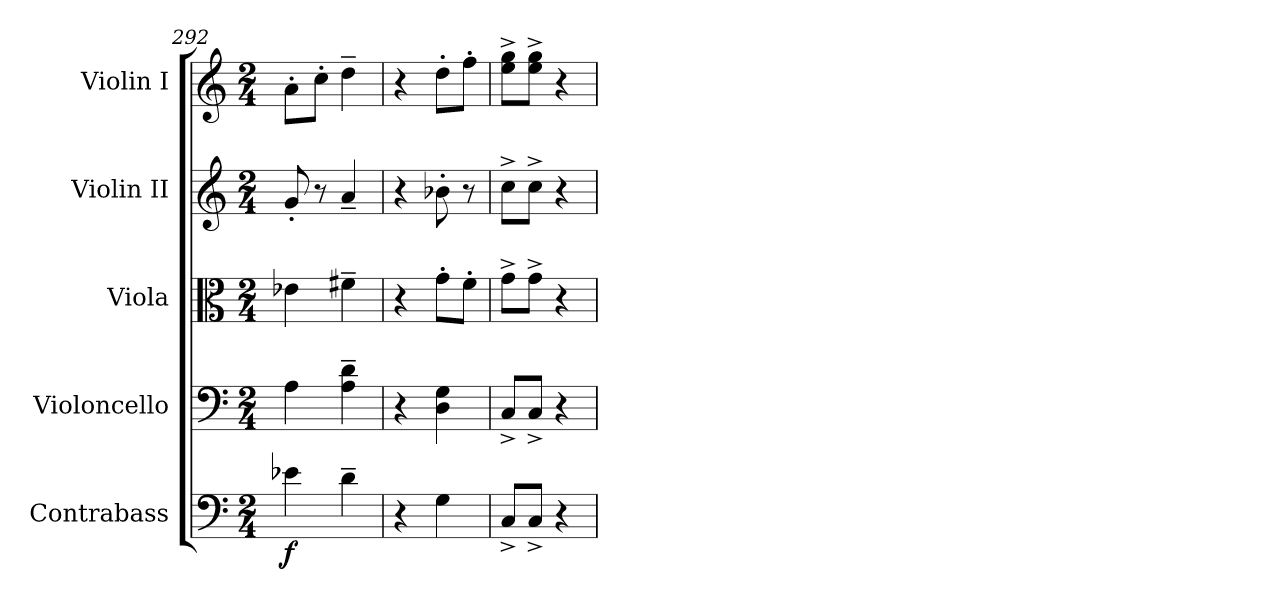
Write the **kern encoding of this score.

**kern	**dynam	**kern	**kern	**kern	**kern
*part5	*part5	*part4	*part3	*part2	*part1
*staff5	*staff5	*staff4	*staff3	*staff2	*staff1
*I"Contrabass	*	*I"Violoncello	*I"Viola	*I"Violin II	*I"Violin I
*I'Cb.	*	*I'Vc.	*I'Vla.	*I'Vln. II	*I'Vln. I
!!LO:LB:g=z
*clefF4	*	*clefF4	*clefC3	*clefG2	*clefG2
*ITrd7c12	*	*	*	*	*
*k[]	*	*k[]	*k[]	*k[]	*k[]
*M2/4	*	*M2/4	*M2/4	*M2/4	*M2/4
=292	=292	=292	=292	=292	=292
!	!LO:DY:b	!	!	!	!
4E-X\	f	4A\	4e-X\	8g'/	8a'\L
.	.	.	.	8r	8cc'\J
4D~\	.	4A\~ 4d\~	4f#X~\	4a~/	4dd~\
=293	=293	=293	=293	=293	=293
4r	.	4r	4r	4r	4r
4GG\	.	4D\ 4G\	8g'\L	8b-X'\	8dd'\L
.	.	.	8f'\J	8r	8ff'\J
=294	=294	=294	=294	=294	=294
8CC^/L	.	8C^/L	8g^\L	8cc^\L	8ee\^ 8gg\^L
8CC^/J	.	8C^/J	8g^\J	8cc^\J	8ee\^ 8gg\^J
4r	.	4r	4r	4r	4r
=	=	=	=	=	=
*-	*-	*-	*-	*-	*-
